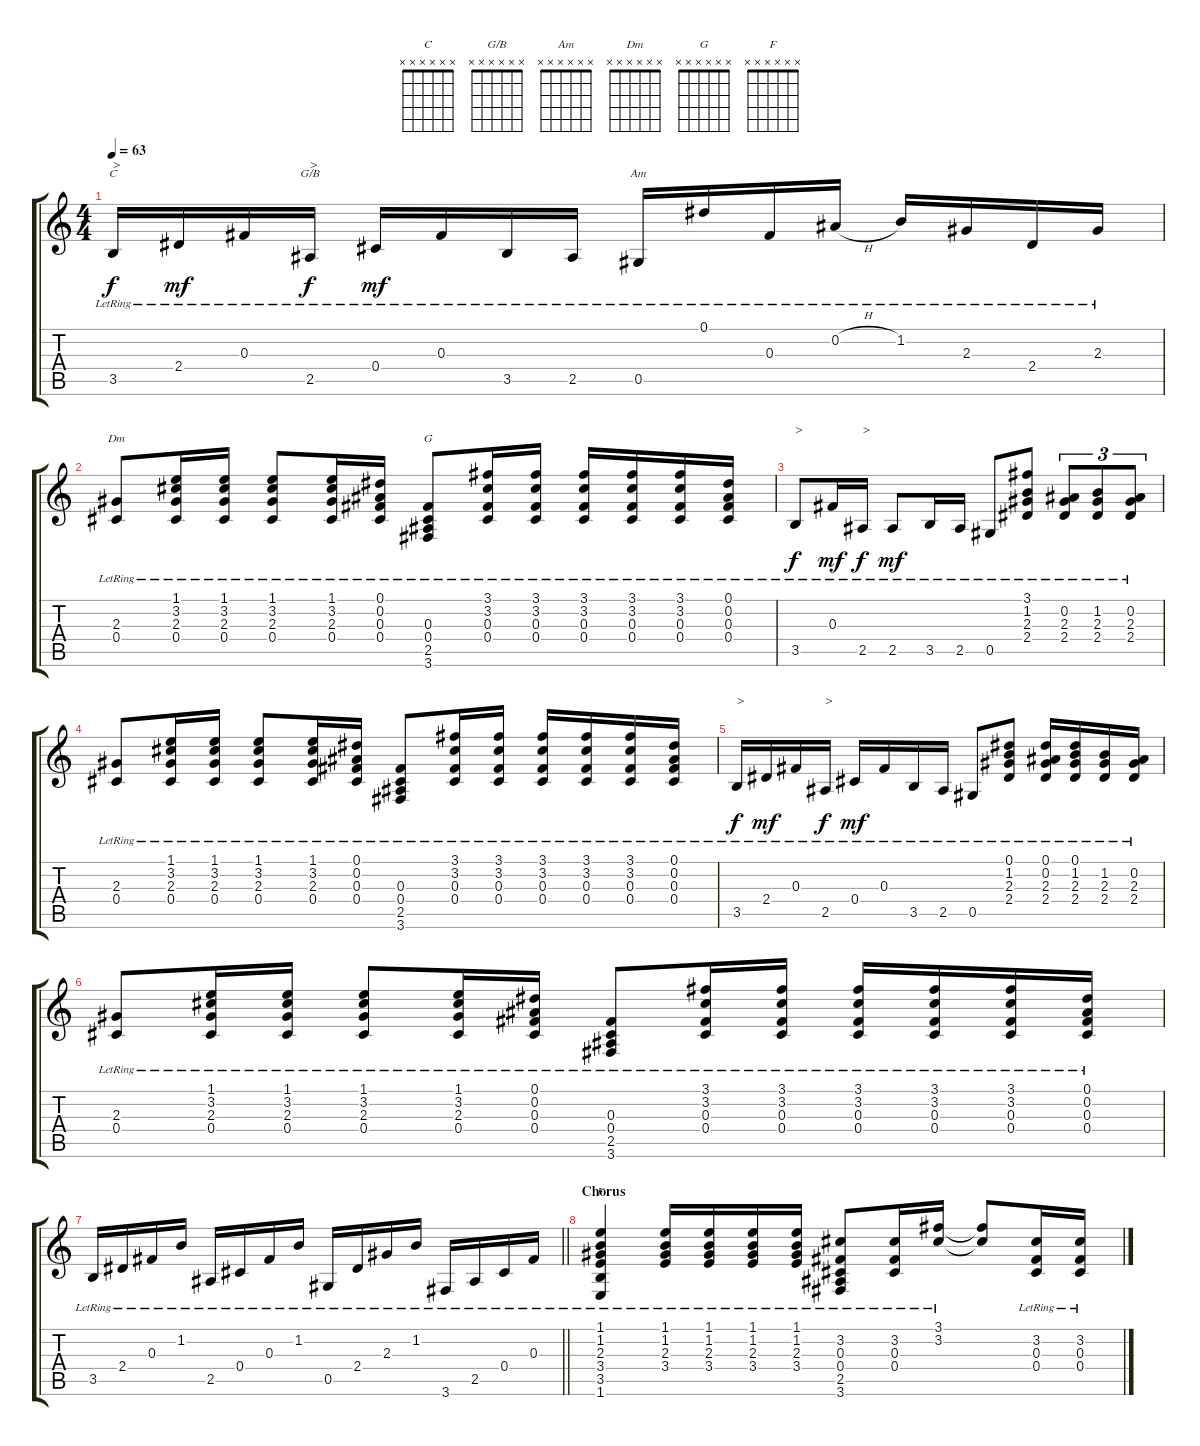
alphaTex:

\track "" {instrument electricguitarclean}
\staff {score tabs}
\tuning (Eb4 Bb3 Gb3 Db3 Ab2 Eb2) {hide}
\chord ("C" x x x x x x)
\chord ("G/B" x x x x x x)
\chord ("Am" x x x x x x)
\chord ("Dm" x x x x x x)
\chord ("G" x x x x x x)
\chord ("F" x x x x x x)
\ts (4 4)
\tempo 63
\clef g2
\ks c
3.5{lr}.16{ch "C" txt ">" dy f} 2.4{lr}.16{dy mf} 0.3{lr}.16 2.5{lr}.16{ch "G/B" txt ">" dy f} 0.4{lr}.16{dy mf} 0.3{lr}.16 3.5{lr}.16 2.5{lr}.16 0.5{lr}.16{ch "Am"} 0.1{lr}.16 0.3{lr}.16 0.2{h lr}.16 1.2{lr}.16 2.3{lr}.16 2.4{lr}.16 2.3{lr}.16 |
(2.3{lr} 0.4{lr}).8{ch "Dm"} (1.1{lr} 3.2{lr} 2.3{lr} 0.4{lr}).16 (1.1{lr} 3.2{lr} 2.3{lr} 0.4{lr}).16 (1.1{lr} 3.2{lr} 2.3{lr} 0.4{lr}).8 (1.1{lr} 3.2{lr} 2.3{lr} 0.4{lr}).16 (0.1{lr} 0.2{lr} 0.3{lr} 0.4{lr}).16 (0.3{lr} 0.4{lr} 2.5{lr} 3.6{lr}).8{ch "G"} (3.1{lr} 3.2{lr} 0.3{lr} 0.4{lr}).16 (3.1{lr} 3.2{lr} 0.3{lr} 0.4{lr}).16 (3.1{lr} 3.2{lr} 0.3{lr} 0.4{lr}).16 (3.1{lr} 3.2{lr} 0.3{lr} 0.4{lr}).16 (3.1{lr} 3.2{lr} 0.3{lr} 0.4{lr}).16 (0.1{lr} 0.2{lr} 0.3{lr} 0.4{lr}).16 |
3.5{lr}.8{txt ">" dy f} 0.3{lr}.16{dy mf} 2.5{lr}.16{txt ">" dy f} 2.5{lr}.8{dy mf} 3.5{lr}.16 2.5{lr}.16 0.5{lr}.8 (3.1{lr} 1.2{lr} 2.3{lr} 2.4{lr}).8 (0.2{lr} 2.3{lr} 2.4{lr}).8{tu (3 2)} (1.2{lr} 2.3{lr} 2.4{lr}).8{tu (3 2)} (0.2{lr} 2.3{lr} 2.4{lr}).8{tu (3 2)} |
(2.3{lr} 0.4{lr}).8 (1.1{lr} 3.2{lr} 2.3{lr} 0.4{lr}).16 (1.1{lr} 3.2{lr} 2.3{lr} 0.4{lr}).16 (1.1{lr} 3.2{lr} 2.3{lr} 0.4{lr}).8 (1.1{lr} 3.2{lr} 2.3{lr} 0.4{lr}).16 (0.1{lr} 0.2{lr} 0.3{lr} 0.4{lr}).16 (0.3{lr} 0.4{lr} 2.5{lr} 3.6{lr}).8 (3.1{lr} 3.2{lr} 0.3{lr} 0.4{lr}).16 (3.1{lr} 3.2{lr} 0.3{lr} 0.4{lr}).16 (3.1{lr} 3.2{lr} 0.3{lr} 0.4{lr}).16 (3.1{lr} 3.2{lr} 0.3{lr} 0.4{lr}).16 (3.1{lr} 3.2{lr} 0.3{lr} 0.4{lr}).16 (0.1{lr} 0.2{lr} 0.3{lr} 0.4{lr}).16 |
3.5{lr}.16{txt ">" dy f} 2.4{lr}.16{dy mf} 0.3{lr}.16 2.5{lr}.16{txt ">" dy f} 0.4{lr}.16{dy mf} 0.3{lr}.16 3.5{lr}.16 2.5{lr}.16 0.5{lr}.8 (0.1{lr} 1.2{lr} 2.3{lr} 2.4{lr}).8 (0.1{lr} 0.2{lr} 2.3{lr} 2.4{lr}).16 (0.1{lr} 1.2{lr} 2.3{lr} 2.4{lr}).16 (1.2{lr} 2.3{lr} 2.4{lr}).16 (0.2{lr} 2.3{lr} 2.4{lr}).16 |
(2.3{lr} 0.4{lr}).8 (1.1{lr} 3.2{lr} 2.3{lr} 0.4{lr}).16 (1.1{lr} 3.2{lr} 2.3{lr} 0.4{lr}).16 (1.1{lr} 3.2{lr} 2.3{lr} 0.4{lr}).8 (1.1{lr} 3.2{lr} 2.3{lr} 0.4{lr}).16 (0.1{lr} 0.2{lr} 0.3{lr} 0.4{lr}).16 (0.3{lr} 0.4{lr} 2.5{lr} 3.6{lr}).8 (3.1{lr} 3.2{lr} 0.3{lr} 0.4{lr}).16 (3.1{lr} 3.2{lr} 0.3{lr} 0.4{lr}).16 (3.1{lr} 3.2{lr} 0.3{lr} 0.4{lr}).16 (3.1{lr} 3.2{lr} 0.3{lr} 0.4{lr}).16 (3.1{lr} 3.2{lr} 0.3{lr} 0.4{lr}).16 (0.1{lr} 0.2{lr} 0.3{lr} 0.4{lr}).16 |
\barLineRight lightlight
3.5{lr}.16 2.4{lr}.16 0.3{lr}.16 1.2{lr}.16 2.5{lr}.16 0.4{lr}.16 0.3{lr}.16 1.2{lr}.16 0.5{lr}.16 2.4{lr}.16 2.3{lr}.16 1.2{lr}.16 3.6{lr}.16 2.5{lr}.16 0.4{lr}.16 0.3{lr}.16 |
\section ("" "Chorus")
(1.1{lr} 1.2{lr} 2.3{lr} 3.4{lr} 3.5{lr} 1.6{lr}).4{ch "F"} (1.1{lr} 1.2{lr} 2.3{lr} 3.4{lr}).16 (1.1{lr} 1.2{lr} 2.3{lr} 3.4{lr}).16 (1.1{lr} 1.2{lr} 2.3{lr} 3.4{lr}).16 (1.1{lr} 1.2{lr} 2.3{lr} 3.4{lr}).16 (3.2{lr} 0.3{lr} 0.4{lr} 2.5{lr} 3.6{lr}).8 (3.2{lr} 0.3{lr} 0.4{lr}).16 (3.1{lr} 3.2{lr}).16 (3.1{t} 3.2{t}).8 (3.2{lr} 0.3{lr} 0.4{lr}).16 (3.2{lr} 0.3{lr} 0.4{lr}).16
